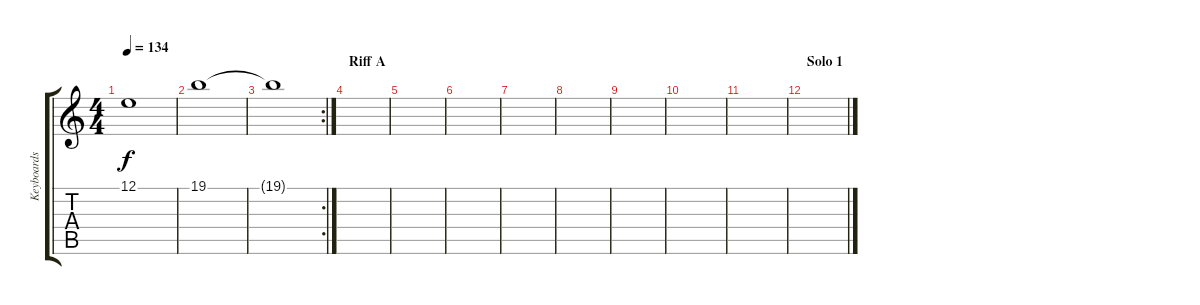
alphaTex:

\track ("Keyboards" "Keyboards") {instrument pad2warm}
\staff {score tabs}
\tuning (E4 B3 G3 D3 A2 E2) {hide}
\ts (4 4)
\tempo 134
\clef g2
\ks c
12.1{t}.1{dy f} |
19.1.1 |
\rc 2
19.1{t}.1 |
\section ("" "Riff A")
|
|
|
|
|
|
|
|
\section ("" "Solo 1")
